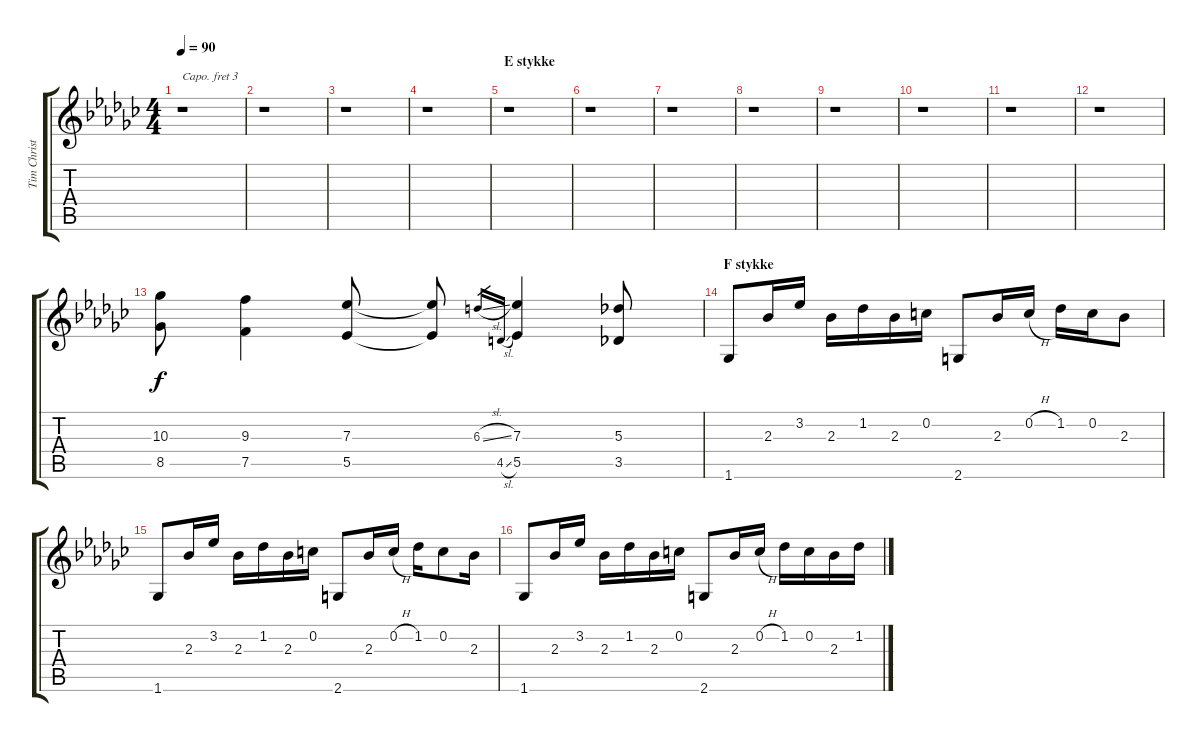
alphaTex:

\track ("Tim Christensen (Guitar Acostic)" "Tim Christ") {instrument acousticguitarsteel}
\staff {score tabs}
\capo 3
\tuning (D4 A3 F3 C3 G2 D2) {hide}
\ts (4 4)
\tempo 90
\clef g2
\ks gb
r.1{dy f} |
r.1 |
r.1 |
r.1 |
\section ("" "E stykke")
r.1 |
r.1 |
r.1 |
r.1 |
r.1 |
r.1 |
r.1 |
r.1 |
(10.3 8.5).8 (9.3 7.5).4 (7.3 5.5).8 (7.3{t} 5.5{t}).8 6.3{sl}.16{gr} 4.5{sl}.16{gr} (7.3 5.5).4 (5.3 3.5).8 |
\section ("" "F stykke")
1.6.8 2.3.16 3.2.16 2.3.16 1.2.16 2.3.16 0.2.16 2.6.8 2.3.16 0.2{h}.16 1.2.16 0.2.16 2.3.8 |
1.6.8 2.3.16 3.2.16 2.3.16 1.2.16 2.3.16 0.2.16 2.6.8 2.3.16 0.2{h}.16 1.2.16 0.2.8 2.3.16 |
1.6.8 2.3.16 3.2.16 2.3.16 1.2.16 2.3.16 0.2.16 2.6.8 2.3.16 0.2{h}.16 1.2.16 0.2.16 2.3.16 1.2.16
